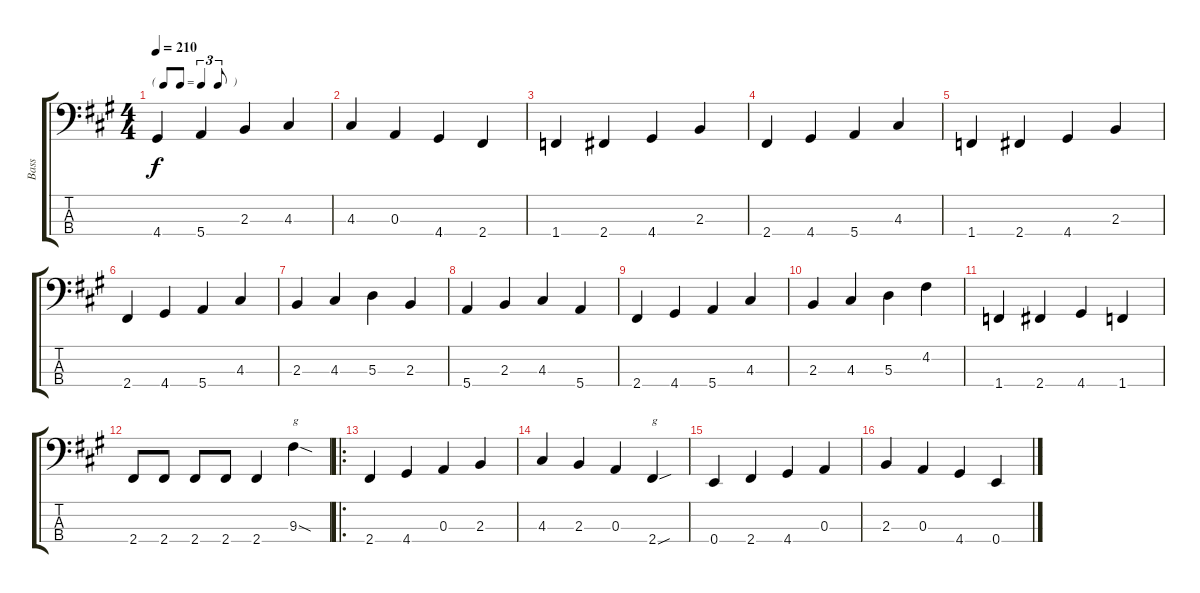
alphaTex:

\track ("Bass" "Bass") {instrument electricbasspick}
\staff {score tabs}
\tuning (G2 D2 A1 E1) {hide}
\ts (4 4)
\tf triplet8th
\tempo 210
\clef f4
\ks a
4.4.4{dy f} 5.4.4 2.3.4 4.3.4 |
4.3.4 0.3.4 4.4.4 2.4.4 |
1.4.4 2.4.4 4.4.4 2.3.4 |
2.4.4 4.4.4 5.4.4 4.3.4 |
1.4.4 2.4.4 4.4.4 2.3.4 |
2.4.4 4.4.4 5.4.4 4.3.4 |
2.3.4 4.3.4 5.3.4 2.3.4 |
5.4.4 2.3.4 4.3.4 5.4.4 |
2.4.4 4.4.4 5.4.4 4.3.4 |
2.3.4 4.3.4 5.3.4 4.2.4 |
1.4.4 2.4.4 4.4.4 1.4.4 |
2.4.8 2.4.8 2.4.8 2.4.8 2.4.4 9.3{sod}.4{txt "g"} |
\ro
2.4.4 4.4.4 0.3.4 2.3.4 |
4.3.4 2.3.4 0.3.4 2.4{sou}.4{txt "g"} |
0.4.4 2.4.4 4.4.4 0.3.4 |
2.3.4 0.3.4 4.4.4 0.4.4
